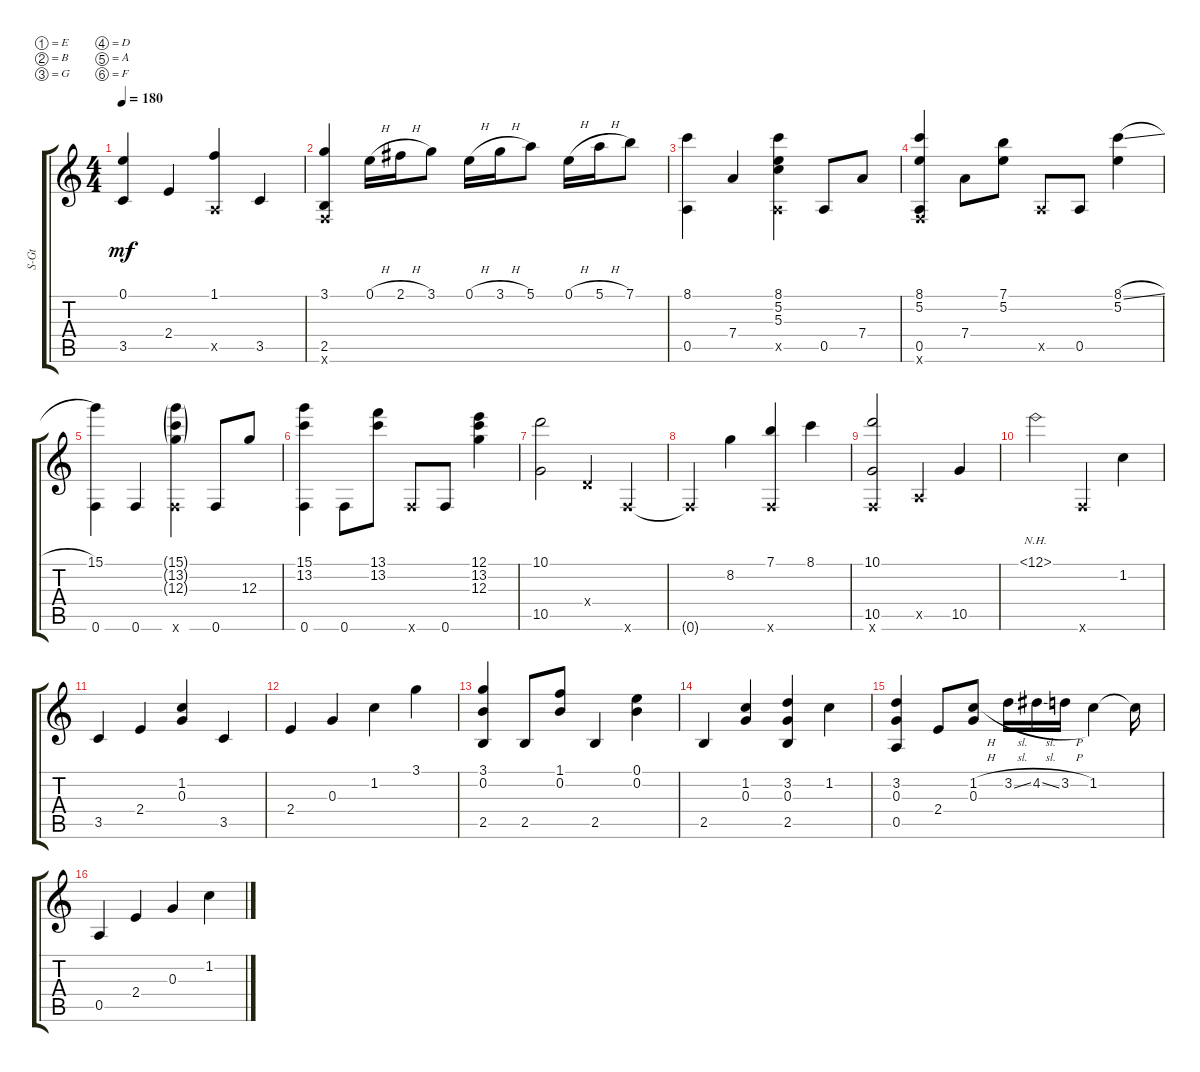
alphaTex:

\defaultSystemsLayout 4
\bracketExtendMode groupsimilarinstruments
\otherSystemsTrackNameOrientation horizontal
\track ("Steel Guitar" "S-Gt") {instrument acousticguitarsteel}
\staff {score tabs}
\tuning (E4 B3 G3 D3 A2 F2)
\ts (4 4)
\tempo 180
\clef g2
\ks c
(0.1 3.5).4{dy mf beam Up} 2.4.4{beam Up} (0.5{x} 1.1).4{beam Up} 3.5.4{beam Up} |
(2.5 0.6{x} 3.1).4{beam Up} 0.1{h}.16{beam Down} 2.1{h acc #}.16{beam Down} 3.1.8{beam Down} 0.1{h}.16{beam Down} 3.1{h}.16{beam Down} 5.1.8{beam Down} 0.1{h}.16{beam Down} 5.1{h}.16{beam Down} 7.1.8{beam Down} |
(8.1 0.5).4{beam Down} 7.4.4{beam Up} (0.5{x} 5.3 5.2 8.1).4{beam Down} 0.5.8{beam Up} 7.4.8{beam Up} |
(0.5 0.6{x} 8.1 5.2).4{beam Up} 7.4.8{beam Down} (5.2 7.1).8{beam Down} 0.5{x}.8{beam Up} 0.5.8{beam Up} (8.1{sl} 5.2).4{beam Down} |
(15.1 0.6).4{beam Down} 0.6.4{beam Up} (0.6{x} 15.1{g} 13.2{g} 12.3{g}).4{beam Down} 0.6.8{beam Up} 12.3.8{beam Up} |
(13.2 15.1 0.6).4{beam Down} 0.6.8{beam Down} (13.1 13.2).8{beam Down} 0.6{x}.8{beam Up} 0.6.8{beam Up} (12.1 13.2 12.3).4{beam Down} |
(10.1 10.5).2{beam Down} 0.4{x}.4{beam Up} 0.6{x}.4{beam Up} |
0.6{x t}.4{beam Up} 8.2.4{beam Down} (7.1 0.6{x}).4{beam Up} 8.1.4{beam Down} |
(10.1 10.5 0.6{x}).2{beam Up} 0.5{x}.4{beam Up} 10.5.4{beam Up} |
12.1{nh}.2{beam Down} 0.6{x}.4{beam Up} 1.2.4{beam Down} |
3.5.4{beam Up} 2.4.4{beam Up} (0.3 1.2).4{beam Up} 3.5.4{beam Up} |
2.4.4{beam Up} 0.3.4{beam Up} 1.2.4{beam Down} 3.1.4{beam Down} |
(3.1 0.2 2.5).4{beam Up} 2.5.8{beam Up} (1.1 0.2).8{beam Up} 2.5.4{beam Up} (0.1 0.2).4{beam Down} |
2.5.4{beam Up} (0.3 1.2).4{beam Up} (3.2 0.3 2.5).4{beam Up} 1.2.4{beam Down} |
(3.2 0.3 0.5).4{beam Up} 2.4.8{beam Up} (0.3 1.2{h}).8{beam Up} 3.2{sl}.16{beam Down} 4.2{sl acc #}.16{beam Down} 3.2{h}.16{beam Down} 1.2.4{beam Down} 1.2{t}.16{beam Down} |
0.5.4{beam Up} 2.4.4{beam Up} 0.3.4{beam Up} 1.2.4{beam Down}
